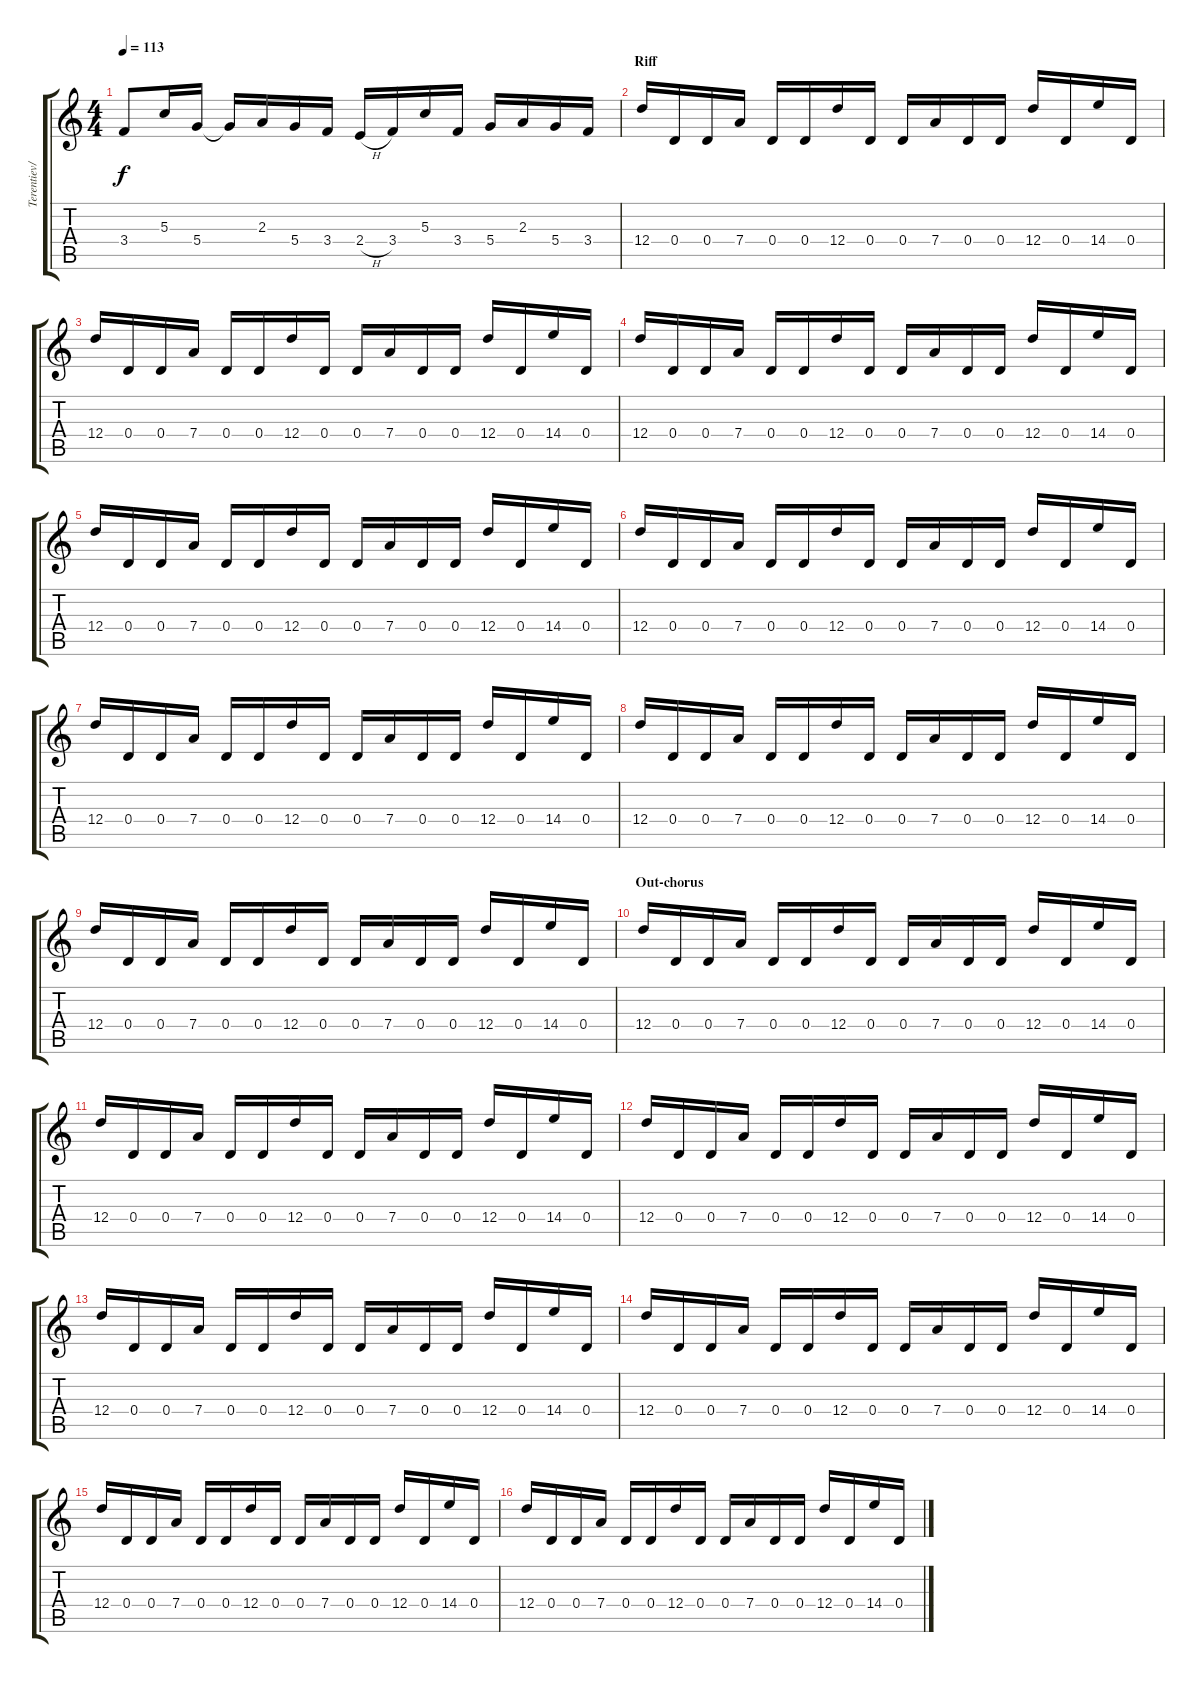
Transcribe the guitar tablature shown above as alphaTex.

\track ("Terentiev/Holstinin" "Terentiev/") {instrument distortionguitar}
\staff {score tabs}
\tuning (E4 B3 G3 D3 A2 E2) {hide}
\ts (4 4)
\tempo 113
\clef g2
\ks c
3.4.8{dy f} 5.3.16 5.4.16 5.4{t}.16 2.3.16 5.4.16 3.4.16 2.4{h}.16 3.4.16 5.3.16 3.4.16 5.4.16 2.3.16 5.4.16 3.4.16 |
\section ("" "Riff")
12.4.16 0.4.16 0.4.16 7.4.16 0.4.16 0.4.16 12.4.16 0.4.16 0.4.16 7.4.16 0.4.16 0.4.16 12.4.16 0.4.16 14.4.16 0.4.16 |
12.4.16 0.4.16 0.4.16 7.4.16 0.4.16 0.4.16 12.4.16 0.4.16 0.4.16 7.4.16 0.4.16 0.4.16 12.4.16 0.4.16 14.4.16 0.4.16 |
12.4.16 0.4.16 0.4.16 7.4.16 0.4.16 0.4.16 12.4.16 0.4.16 0.4.16 7.4.16 0.4.16 0.4.16 12.4.16 0.4.16 14.4.16 0.4.16 |
12.4.16 0.4.16 0.4.16 7.4.16 0.4.16 0.4.16 12.4.16 0.4.16 0.4.16 7.4.16 0.4.16 0.4.16 12.4.16 0.4.16 14.4.16 0.4.16 |
12.4.16 0.4.16 0.4.16 7.4.16 0.4.16 0.4.16 12.4.16 0.4.16 0.4.16 7.4.16 0.4.16 0.4.16 12.4.16 0.4.16 14.4.16 0.4.16 |
12.4.16 0.4.16 0.4.16 7.4.16 0.4.16 0.4.16 12.4.16 0.4.16 0.4.16 7.4.16 0.4.16 0.4.16 12.4.16 0.4.16 14.4.16 0.4.16 |
12.4.16 0.4.16 0.4.16 7.4.16 0.4.16 0.4.16 12.4.16 0.4.16 0.4.16 7.4.16 0.4.16 0.4.16 12.4.16 0.4.16 14.4.16 0.4.16 |
12.4.16 0.4.16 0.4.16 7.4.16 0.4.16 0.4.16 12.4.16 0.4.16 0.4.16 7.4.16 0.4.16 0.4.16 12.4.16 0.4.16 14.4.16 0.4.16 |
\section ("" "Out-chorus")
12.4.16 0.4.16 0.4.16 7.4.16 0.4.16 0.4.16 12.4.16 0.4.16 0.4.16 7.4.16 0.4.16 0.4.16 12.4.16 0.4.16 14.4.16 0.4.16 |
12.4.16 0.4.16 0.4.16 7.4.16 0.4.16 0.4.16 12.4.16 0.4.16 0.4.16 7.4.16 0.4.16 0.4.16 12.4.16 0.4.16 14.4.16 0.4.16 |
12.4.16 0.4.16 0.4.16 7.4.16 0.4.16 0.4.16 12.4.16 0.4.16 0.4.16 7.4.16 0.4.16 0.4.16 12.4.16 0.4.16 14.4.16 0.4.16 |
12.4.16 0.4.16 0.4.16 7.4.16 0.4.16 0.4.16 12.4.16 0.4.16 0.4.16 7.4.16 0.4.16 0.4.16 12.4.16 0.4.16 14.4.16 0.4.16 |
12.4.16 0.4.16 0.4.16 7.4.16 0.4.16 0.4.16 12.4.16 0.4.16 0.4.16 7.4.16 0.4.16 0.4.16 12.4.16 0.4.16 14.4.16 0.4.16 |
12.4.16 0.4.16 0.4.16 7.4.16 0.4.16 0.4.16 12.4.16 0.4.16 0.4.16 7.4.16 0.4.16 0.4.16 12.4.16 0.4.16 14.4.16 0.4.16 |
12.4.16 0.4.16 0.4.16 7.4.16 0.4.16 0.4.16 12.4.16 0.4.16 0.4.16 7.4.16 0.4.16 0.4.16 12.4.16 0.4.16 14.4.16 0.4.16
